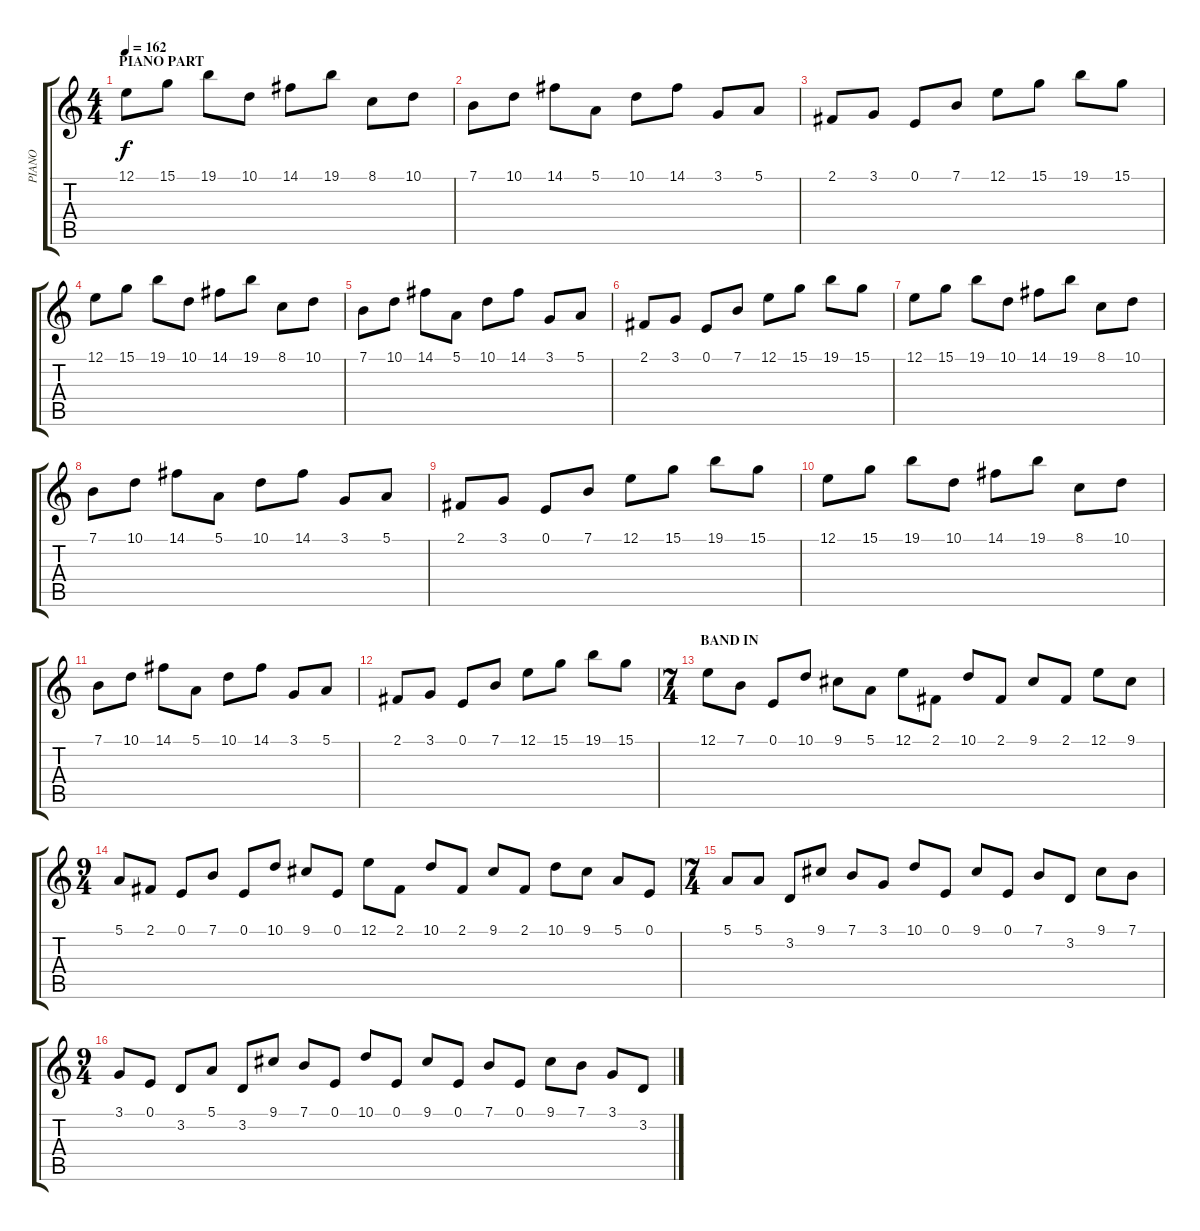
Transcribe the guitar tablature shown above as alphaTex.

\track ("PIANO" "PIANO") {instrument brightacousticpiano}
\staff {score tabs}
\tuning (E4 B3 G3 D3 A2 E2) {hide}
\ts (4 4)
\section ("" "PIANO PART")
\tempo 162
\clef g2
\ks c
12.1.8{dy f} 15.1.8 19.1.8 10.1.8 14.1.8 19.1.8 8.1.8 10.1.8 |
7.1.8 10.1.8 14.1.8 5.1.8 10.1.8 14.1.8 3.1.8 5.1.8 |
2.1.8 3.1.8 0.1.8 7.1.8 12.1.8 15.1.8 19.1.8 15.1.8 |
12.1.8 15.1.8 19.1.8 10.1.8 14.1.8 19.1.8 8.1.8 10.1.8 |
7.1.8 10.1.8 14.1.8 5.1.8 10.1.8 14.1.8 3.1.8 5.1.8 |
2.1.8 3.1.8 0.1.8 7.1.8 12.1.8 15.1.8 19.1.8 15.1.8 |
12.1.8 15.1.8 19.1.8 10.1.8 14.1.8 19.1.8 8.1.8 10.1.8 |
7.1.8 10.1.8 14.1.8 5.1.8 10.1.8 14.1.8 3.1.8 5.1.8 |
2.1.8 3.1.8 0.1.8 7.1.8 12.1.8 15.1.8 19.1.8 15.1.8 |
12.1.8 15.1.8 19.1.8 10.1.8 14.1.8 19.1.8 8.1.8 10.1.8 |
7.1.8 10.1.8 14.1.8 5.1.8 10.1.8 14.1.8 3.1.8 5.1.8 |
2.1.8 3.1.8 0.1.8 7.1.8 12.1.8 15.1.8 19.1.8 15.1.8 |
\ts (7 4)
\section ("" "BAND IN")
12.1.8 7.1.8 0.1.8 10.1.8 9.1.8 5.1.8 12.1.8 2.1.8 10.1.8 2.1.8 9.1.8 2.1.8 12.1.8 9.1.8 |
\ts (9 4)
5.1.8 2.1.8 0.1.8 7.1.8 0.1.8 10.1.8 9.1.8 0.1.8 12.1.8 2.1.8 10.1.8 2.1.8 9.1.8 2.1.8 10.1.8 9.1.8 5.1.8 0.1.8 |
\ts (7 4)
5.1.8 5.1.8 3.2.8 9.1.8 7.1.8 3.1.8 10.1.8 0.1.8 9.1.8 0.1.8 7.1.8 3.2.8 9.1.8 7.1.8 |
\ts (9 4)
3.1.8 0.1.8 3.2.8 5.1.8 3.2.8 9.1.8 7.1.8 0.1.8 10.1.8 0.1.8 9.1.8 0.1.8 7.1.8 0.1.8 9.1.8 7.1.8 3.1.8 3.2.8
